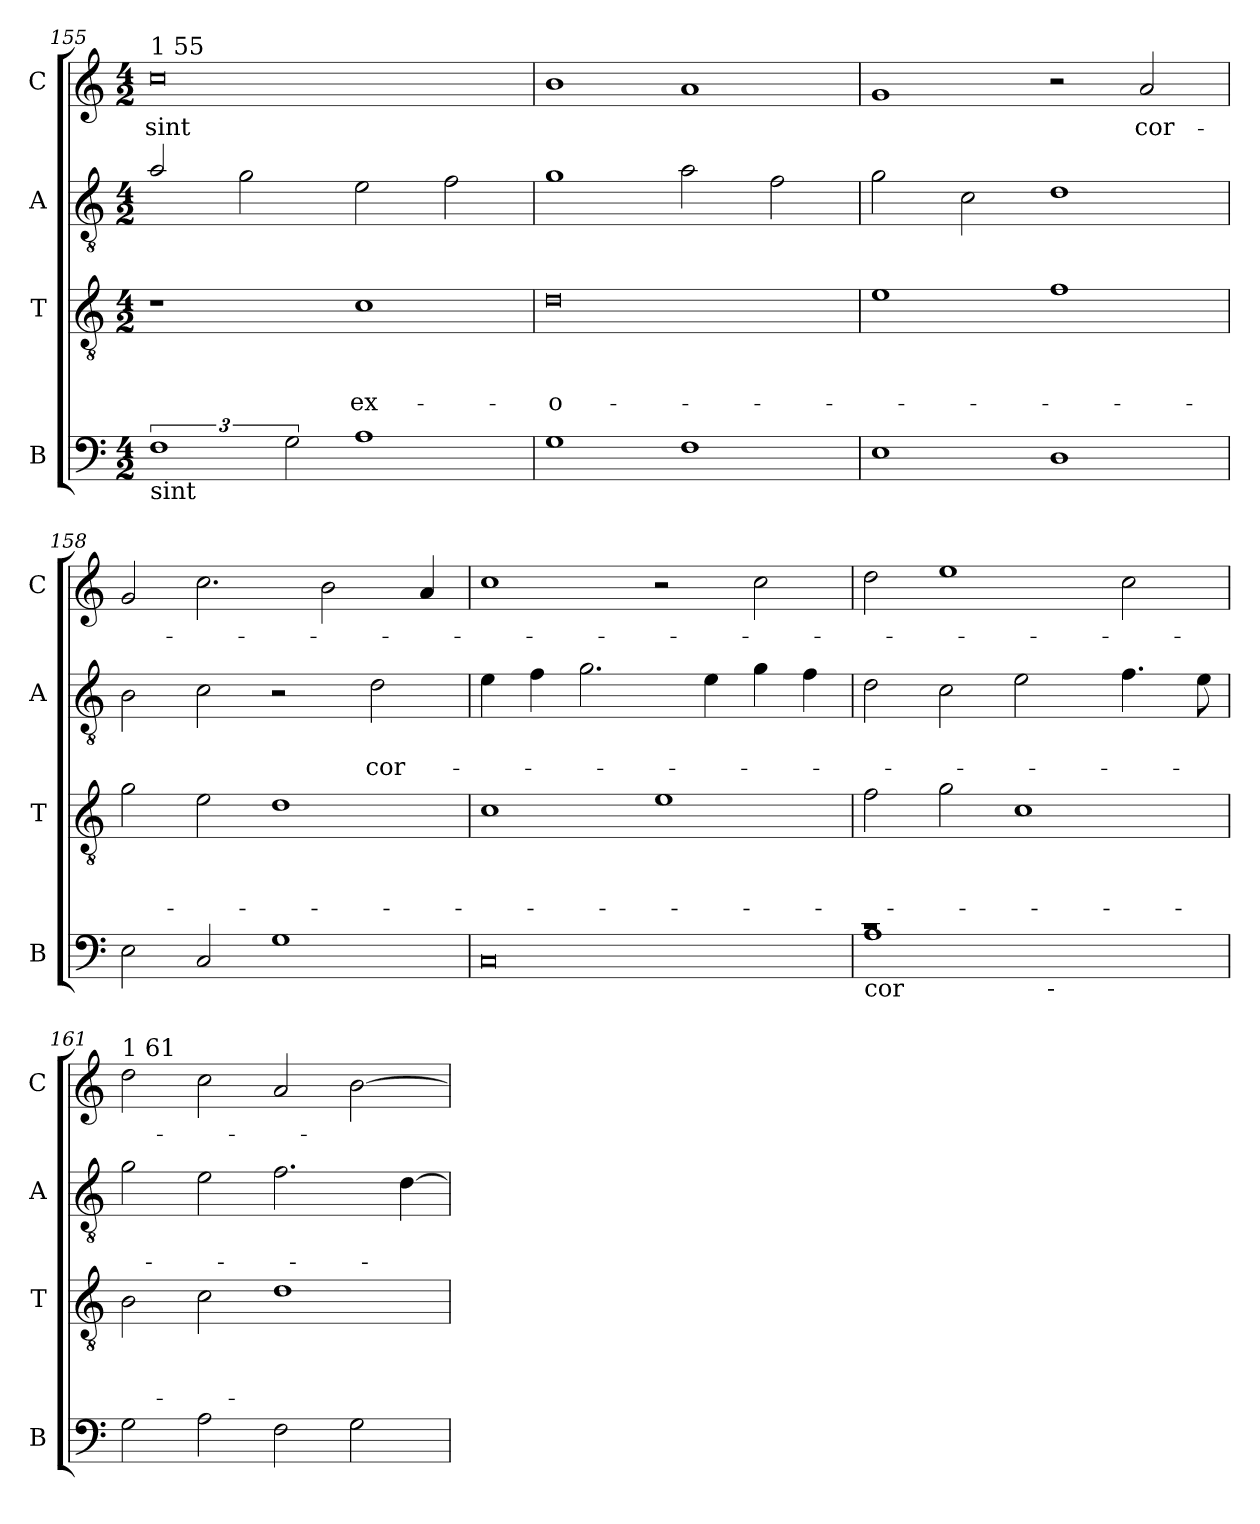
**kern	**text	**kern	**text	**text	**text	**kern	**text	**text	**kern	**text
*part4	*part4	*part3	*part3	*part3	*part3	*part2	*part2	*part2	*part1	*part1
*staff4	*staff4	*staff3	*staff3	*staff3	*staff3	*staff2	*staff2	*staff2	*staff1	*staff1
*I"B	*	*I"T	*	*	*	*I"A	*	*	*I"C	*
*I'B	*	*I'T	*	*	*	*I'A	*	*	*I'C	*
!!LO:LB:g=z
*clefF4	*	*clefGv2	*	*	*	*clefGv2	*	*	*clefG2	*
*k[]	*	*k[]	*	*	*	*k[]	*	*	*k[]	*
*C:	*	*C:	*	*	*	*C:	*	*	*C:	*
*M4/2	*	*M4/2	*	*	*	*M4/2	*	*	*M4/2	*
=155	=155	=155	=155	=155	=155	=155	=155	=155	=155	=155
!	!	!	!	!	!	!	!	!	!LO:TX:a:t=1 55	!
!LO:TX:b:t=sint	!	!	!	!	!	!	!	!	!	!
!	!	!	!	!	!	!	!	!	!	!LO:LY:b
3%2F	.	1r	.	.	.	2a/	.	.	0cc	sint
.	.	.	.	.	.	2g\	.	.	.	.
3G\	.	.	.	.	.	.	.	.	.	.
!	!	!	!	!	!LO:LY:b	!	!	!	!	!
1A	.	1c	.	.	ex-	2e\	.	.	.	.
.	.	.	.	.	.	2f\	.	.	.	.
=156	=156	=156	=156	=156	=156	=156	=156	=156	=156	=156
!	!	!	!	!	!LO:LY:b:rj	!	!	!	!	!
1G	.	0d	.	.	-o-	1g	.	.	1b	.
1F	.	.	.	.	.	2a\	.	.	1a	.
.	.	.	.	.	.	2f\	.	.	.	.
=157	=157	=157	=157	=157	=157	=157	=157	=157	=157	=157
1E	.	1e	.	.	.	2g\	.	.	1g	.
.	.	.	.	.	.	2c\	.	.	.	.
1D	.	1f	.	.	.	1d	.	.	2r	.
!	!	!	!	!	!	!	!	!	!	!LO:LY:b
.	.	.	.	.	.	.	.	.	2a/	cor-
=158	=158	=158	=158	=158	=158	=158	=158	=158	=158	=158
2E\	.	2g\	.	.	.	2B\	.	.	2g/	.
2C/	.	2e\	.	.	.	2c\	.	.	2.cc\	.
1G	.	1d	.	.	.	2r	.	.	.	.
.	.	.	.	.	.	.	.	.	2b\	.
!	!	!	!	!	!	!	!	!LO:LY:b	!	!
.	.	.	.	.	.	2d\	.	cor-	.	.
.	.	.	.	.	.	.	.	.	4a/	.
=159	=159	=159	=159	=159	=159	=159	=159	=159	=159	=159
0C	.	1c	.	.	.	4e\	.	.	1cc	.
.	.	.	.	.	.	4f\	.	.	.	.
.	.	.	.	.	.	2.g\	.	.	.	.
.	.	1e	.	.	.	.	.	.	2r	.
.	.	.	.	.	.	4e\	.	.	.	.
.	.	.	.	.	.	4g\	.	.	2cc\	.
.	.	.	.	.	.	4f\	.	.	.	.
=160	=160	=160	=160	=160	=160	=160	=160	=160	=160	=160
*^	*	*	*	*	*	*	*	*	*	*
!LO:TX:b:t=cor	!	!	!	!	!	!	!	!	!	!	!
*	*^	*	*	*	*	*	*	*	*	*	*
1rc	1A	1ryy	.	2f\	.	.	.	2d\	.	.	2dd\	.
.	.	.	.	2g\	.	.	.	2c\	.	.	1ee	.
24%11ryy	24%13ryy	8ryy	.	1c	.	.	.	2e\	.	.	.	.
!	!	!LO:TX:b:t=-	!	!	!	!	!	!	!	!	!	!
.	.	2..ryy	.	.	.	.	.	.	.	.	.	.
24%13ryy	.	.	.	.	.	.	.	.	.	.	.	.
.	.	.	.	.	.	.	.	4.f\	.	.	2cc\	.
.	24%11ryy	.	.	.	.	.	.	.	.	.	.	.
.	.	.	.	.	.	.	.	8e\	.	.	.	.
!!LO:LB:g=z
=161	=161	=161	=161	=161	=161	=161	=161	=161	=161	=161	=161	=161
!	!	!	!	!	!	!	!	!	!	!	!LO:TX:a:t=1 61	!
*v	*v	*v	*	*	*	*	*	*	*	*	*	*
2G\	.	2B\	.	.	.	2g\	.	.	2dd\	.
2A\	.	2c\	.	.	.	2e\	.	.	2cc\	.
2F\	.	1d	.	.	.	2.f\	.	.	2a/	.
2G\	.	.	.	.	.	.	.	.	[>2b\	.
.	.	.	.	.	.	[>4d\	.	.	.	.
=	=	=	=	=	=	=	=	=	=	=
*-	*-	*-	*-	*-	*-	*-	*-	*-	*-	*-
